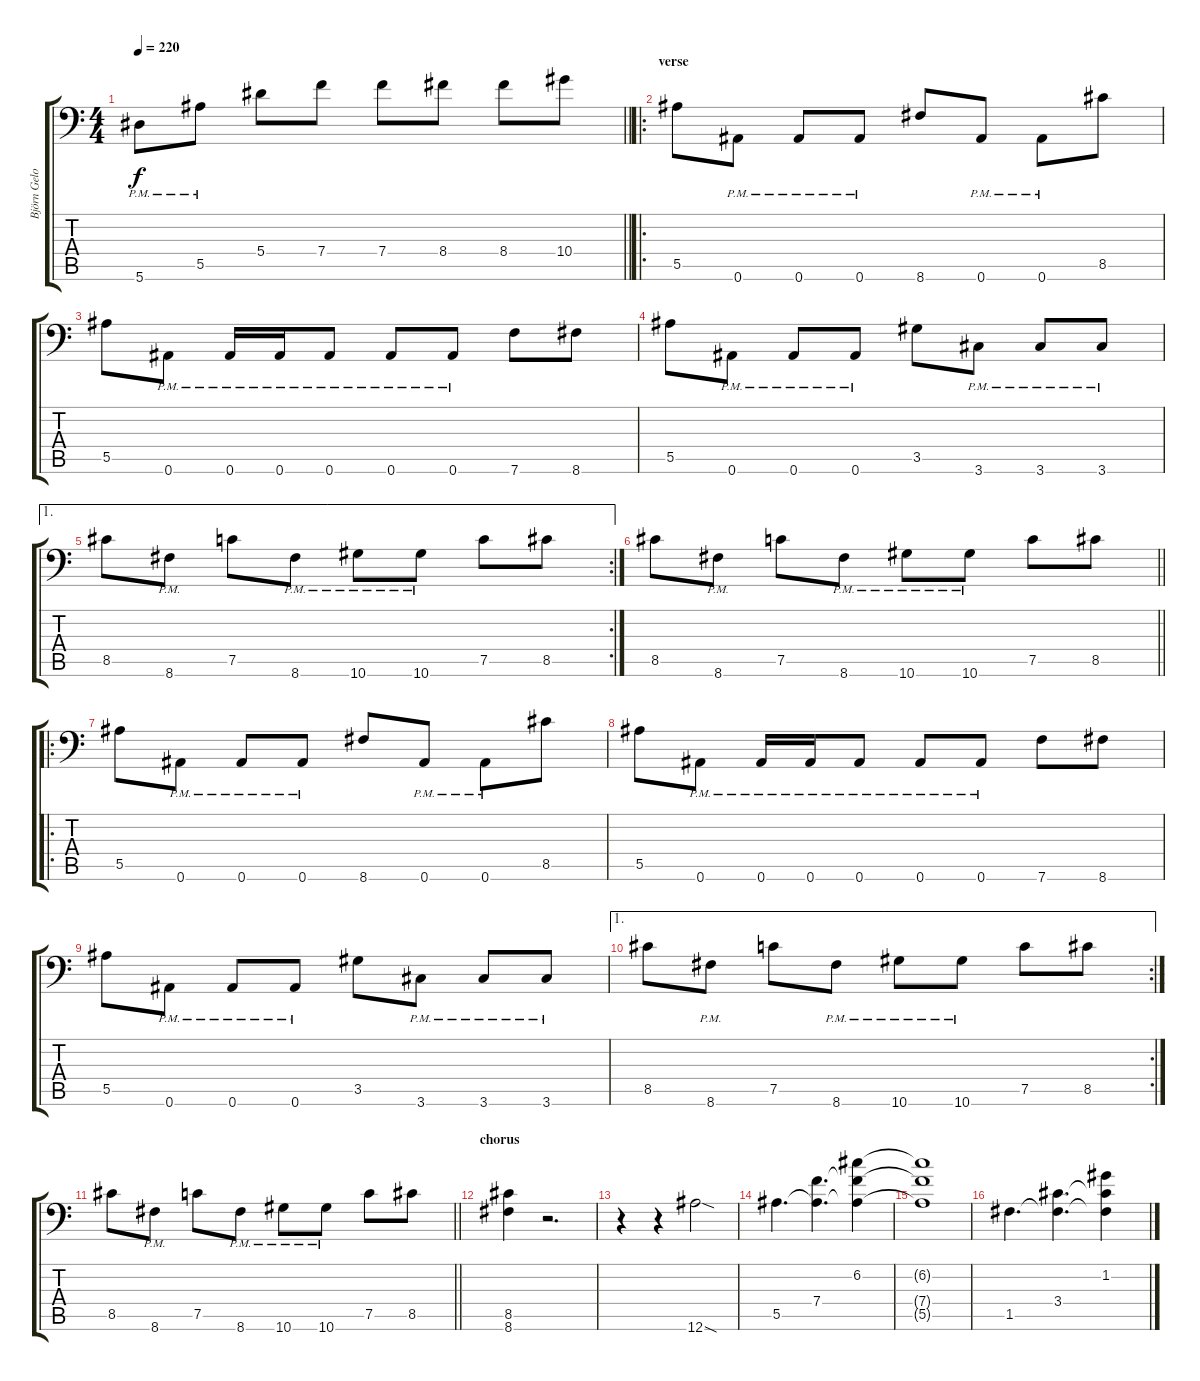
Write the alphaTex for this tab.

\track ("Björn Gelotte" "Björn Gelo") {instrument distortionguitar}
\staff {score tabs}
\tuning (C4 G3 Eb3 Bb2 F2 Bb1) {hide}
\ts (4 4)
\tempo 220
\clef f4
\barLineRight lightlight
\ks c
5.6{pm}.8{dy f} 5.5{pm}.8 5.4.8 7.4.8 7.4.8 8.4.8 8.4.8 10.4.8 |
\ro
\section ("" "verse")
5.5.8 0.6{pm}.8 0.6{pm}.8 0.6{pm}.8 8.6.8 0.6{pm}.8 0.6{pm}.8 8.5.8 |
5.5.8 0.6{pm}.8 0.6{pm}.16 0.6{pm}.16 0.6{pm}.8 0.6{pm}.8 0.6{pm}.8 7.6.8 8.6.8 |
5.5.8 0.6{pm}.8 0.6{pm}.8 0.6{pm}.8 3.5.8 3.6{pm}.8 3.6{pm}.8 3.6{pm}.8 |
\ae 1
\rc 2
8.5.8 8.6{pm}.8 7.5.8 8.6{pm}.8 10.6{pm}.8 10.6{pm}.8 7.5.8 8.5.8 |
\barLineRight lightlight
8.5.8 8.6{pm}.8 7.5.8 8.6{pm}.8 10.6{pm}.8 10.6{pm}.8 7.5.8 8.5.8 |
\ro
\section ("" "")
5.5.8 0.6{pm}.8 0.6{pm}.8 0.6{pm}.8 8.6.8 0.6{pm}.8 0.6{pm}.8 8.5.8 |
5.5.8 0.6{pm}.8 0.6{pm}.16 0.6{pm}.16 0.6{pm}.8 0.6{pm}.8 0.6{pm}.8 7.6.8 8.6.8 |
5.5.8 0.6{pm}.8 0.6{pm}.8 0.6{pm}.8 3.5.8 3.6{pm}.8 3.6{pm}.8 3.6{pm}.8 |
\ae 1
\rc 2
8.5.8 8.6{pm}.8 7.5.8 8.6{pm}.8 10.6{pm}.8 10.6{pm}.8 7.5.8 8.5.8 |
\barLineRight lightlight
8.5.8 8.6{pm}.8 7.5.8 8.6{pm}.8 10.6{pm}.8 10.6{pm}.8 7.5.8 8.5.8 |
\section ("" "chorus")
(8.5 8.6).4 r.2{d} |
r.4 r.4 12.6{sod}.2 |
5.5.4{d} (7.4 5.5{t}).4{d} (6.2 7.4{t} 5.5{t}).4 |
(6.2{t} 7.4{t} 5.5{t}).1 |
1.5.4{d} (3.4 1.5{t}).4{d} (1.2 3.4{t} 1.5{t}).4
